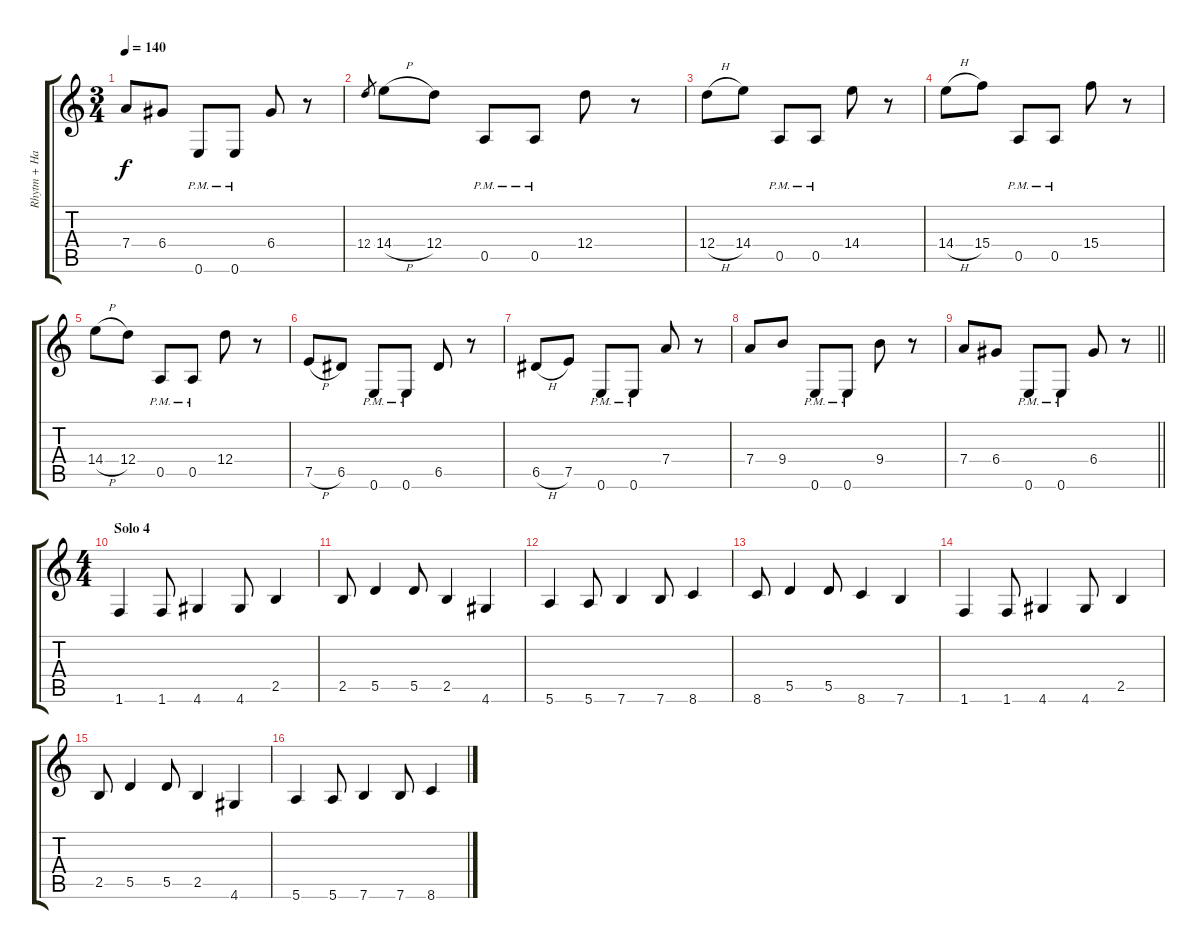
\track ("Rhytm + Harmony" "Rhytm + Ha") {instrument distortionguitar}
\staff {score tabs}
\tuning (E4 B3 G3 D3 A2 E2) {hide}
\ts (3 4)
\tempo 140
\clef g2
\ks c
7.4.8{dy f} 6.4.8 0.6{pm}.8 0.6{pm}.8 6.4.8 r.8 |
12.4.8{gr} 14.4{h}.8{volume 16} 12.4.8 0.5{pm}.8 0.5{pm}.8 12.4.8 r.8 |
12.4{h}.8 14.4.8 0.5{pm}.8 0.5{pm}.8 14.4.8 r.8 |
14.4{h}.8 15.4.8 0.5{pm}.8 0.5{pm}.8 15.4.8 r.8 |
14.4{h}.8 12.4.8 0.5{pm}.8 0.5{pm}.8 12.4.8 r.8 |
7.5{h}.8 6.5.8 0.6{pm}.8 0.6{pm}.8 6.5.8 r.8 |
6.5{h}.8 7.5.8 0.6{pm}.8 0.6{pm}.8 7.4.8 r.8 |
7.4.8 9.4.8 0.6{pm}.8 0.6{pm}.8 9.4.8 r.8 |
\barLineRight lightlight
7.4.8 6.4.8 0.6{pm}.8 0.6{pm}.8 6.4.8 r.8 |
\ts (4 4)
\section ("" "Solo 4")
1.6.4 1.6.8 4.6.4 4.6.8 2.5.4 |
2.5.8 5.5.4 5.5.8 2.5.4 4.6.4 |
5.6.4 5.6.8 7.6.4 7.6.8 8.6.4 |
8.6.8 5.5.4 5.5.8 8.6.4 7.6.4 |
1.6.4 1.6.8 4.6.4 4.6.8 2.5.4 |
2.5.8 5.5.4 5.5.8 2.5.4 4.6.4 |
5.6.4 5.6.8 7.6.4 7.6.8 8.6.4
